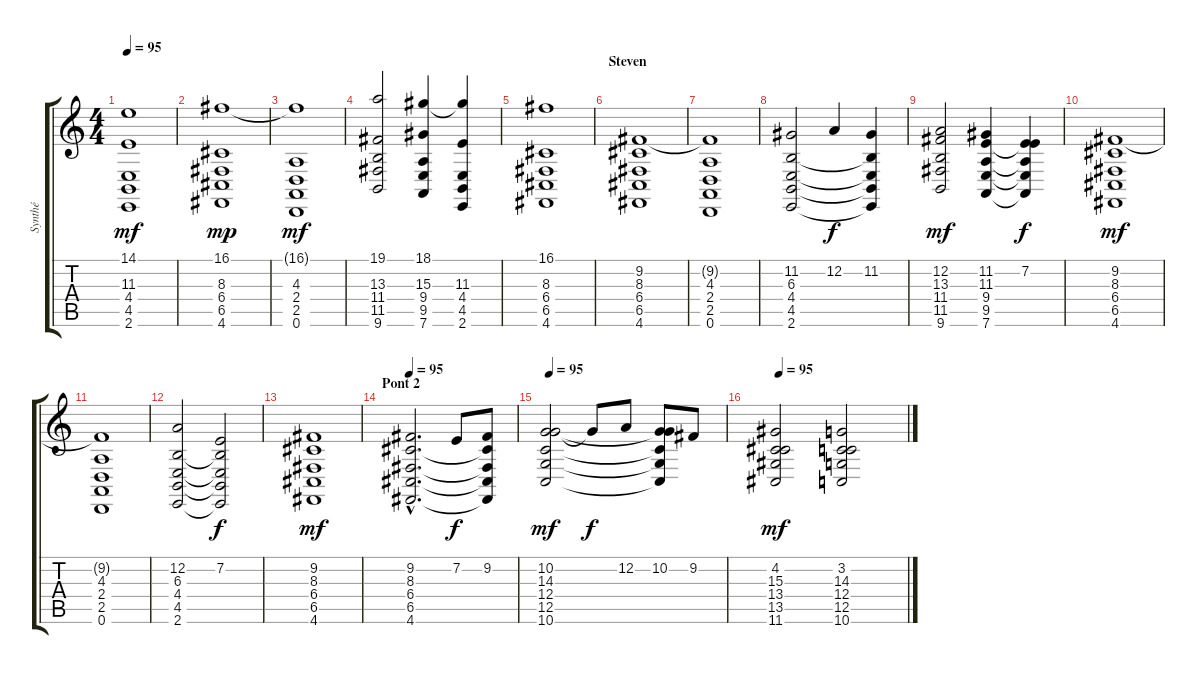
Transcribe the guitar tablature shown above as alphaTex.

\track ("Synthé" "Synthé") {instrument stringensemble1}
\staff {score tabs}
\tuning (D4 A3 F3 C3 G2 D2) {hide}
\ts (4 4)
\tempo 95
\clef g2
\ks c
(14.1{t} 11.3{t} 4.4 4.5 2.6).1{dy mf} |
(16.1 8.3 6.4 6.5 4.6).1{dy mp} |
(16.1{t} 4.3 2.4 2.5 0.6).1{dy mf} |
(19.1 13.3 11.4 11.5 9.6).2 (18.1 15.3 9.4 9.5 7.6).4 (18.1{t} 11.3 4.4 4.5 2.6).4 |
(16.1 8.3 6.4 6.5 4.6).1 |
\section ("" "Steven")
(9.2 8.3 6.4 6.5 4.6).1 |
(9.2{t} 4.3 2.4 2.5 0.6).1 |
(11.2 6.3 4.4 4.5 2.6).2 12.2.4{dy f} (11.2 6.3{t} 4.4{t} 4.5{t} 2.6{t}).4 |
(12.2 13.3 11.4 11.5 9.6).2{dy mf} (11.2 11.3 9.4 9.5 7.6).4 (7.2 11.3{t} 9.4{t} 9.5{t} 7.6{t}).4{dy f} |
(9.2 8.3 6.4 6.5 4.6).1{dy mf} |
(9.2{t} 4.3 2.4 2.5 0.6).1 |
(12.2 6.3 4.4 4.5 2.6).2 (7.2 6.3{t} 4.4{t} 4.5{t} 2.6{t}).2{dy f} |
(9.2 8.3 6.4 6.5 4.6).1{dy mf} |
\section ("" "Pont 2")
\tempo 95
(9.2{hac} 8.3{hac} 6.4{hac} 6.5{hac} 4.6{hac}).2{d} 7.2.8{dy f} (9.2 8.3{t} 6.4{t} 6.5{t} 4.6{t}).8 |
\tempo 95
(10.2 14.3 12.4 12.5 10.6).2{dy mf} 10.2{t}.8{dy f} 12.2.8 (10.2 14.3{t} 12.4{t} 12.5{t} 10.6{t}).8 9.2.8 |
\tempo 95
(4.2 15.3 13.4 13.5 11.6).2{dy mf} (3.2 14.3 12.4 12.5 10.6).2
